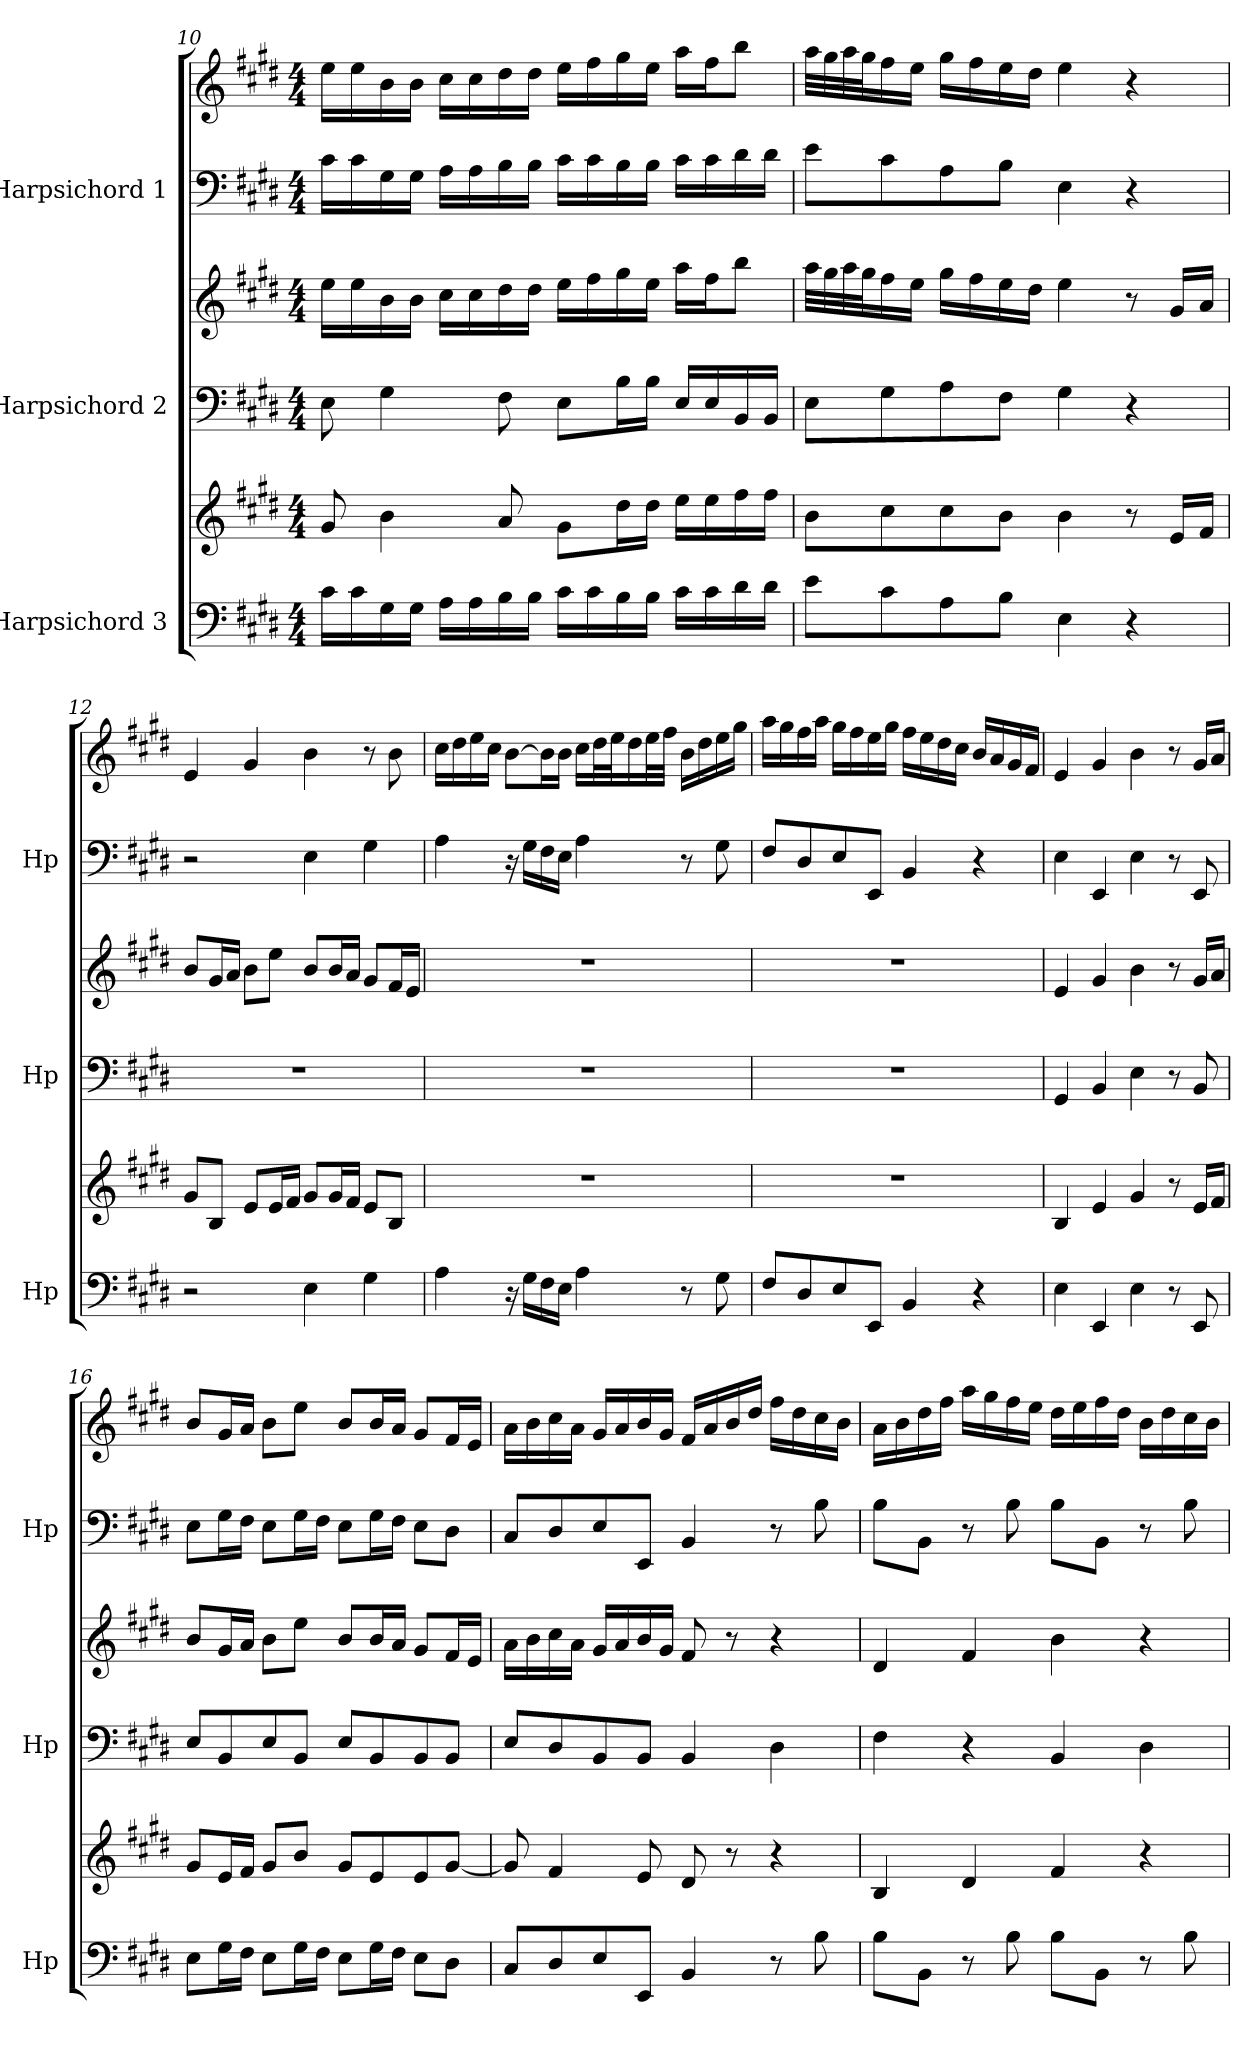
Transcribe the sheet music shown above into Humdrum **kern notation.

**kern	**kern	**kern	**kern	**kern	**kern
*part3	*part3	*part2	*part2	*part1	*part1
*staff6	*staff5	*staff4	*staff3	*staff2	*staff1
*I"Harpsichord 3	*	*I"Harpsichord 2	*	*I"Harpsichord 1	*
*I'Hp	*	*I'Hp	*	*I'Hp	*
!!LO:PB:g=z
*clefF4	*clefG2	*clefF4	*clefG2	*clefF4	*clefG2
*k[f#c#g#d#]	*k[f#c#g#d#]	*k[f#c#g#d#]	*k[f#c#g#d#]	*k[f#c#g#d#]	*k[f#c#g#d#]
*M4/4	*M4/4	*M4/4	*M4/4	*M4/4	*M4/4
=10	=10	=10	=10	=10	=10
16c#\LL	8g#/	8E\	16ee\LL	16c#\LL	16ee\LL
16c#\	.	.	16ee\	16c#\	16ee\
16G#\	4b\	4G#\	16b\	16G#\	16b\
16G#\JJ	.	.	16b\JJ	16G#\JJ	16b\JJ
16A\LL	.	.	16cc#\LL	16A\LL	16cc#\LL
16A\	.	.	16cc#\	16A\	16cc#\
16B\	8a/	8F#\	16dd#\	16B\	16dd#\
16B\JJ	.	.	16dd#\JJ	16B\JJ	16dd#\JJ
16c#\LL	8g#\L	8E\L	16ee\LL	16c#\LL	16ee\LL
16c#\	.	.	16ff#\	16c#\	16ff#\
16B\	16dd#\L	16B\L	16gg#\	16B\	16gg#\
16B\JJ	16dd#\JJ	16B\JJ	16ee\JJ	16B\JJ	16ee\JJ
16c#\LL	16ee\LL	16E/LL	16aa\LL	16c#\LL	16aa\LL
16c#\	16ee\	16E/	16ff#\J	16c#\	16ff#\J
16d#\	16ff#\	16BB/	8bb\J	16d#\	8bb\J
16d#\JJ	16ff#\JJ	16BB/JJ	.	16d#\JJ	.
=11	=11	=11	=11	=11	=11
8e\L	8b\L	8E\L	32aa\LLL	8e\L	32aa\LLL
.	.	.	32gg#\	.	32gg#\
.	.	.	32aa\	.	32aa\
.	.	.	32gg#\J	.	32gg#\J
8c#\	8cc#\	8G#\	16ff#\	8c#\	16ff#\
.	.	.	16ee\JJ	.	16ee\JJ
8A\	8cc#\	8A\	16gg#\LL	8A\	16gg#\LL
.	.	.	16ff#\	.	16ff#\
8B\J	8b\J	8F#\J	16ee\	8B\J	16ee\
.	.	.	16dd#\JJ	.	16dd#\JJ
4E\	4b\	4G#\	4ee\	4E\	4ee\
4r	8r	4r	8r	4r	4r
.	16e/LL	.	16g#/LL	.	.
.	16f#/JJ	.	16a/JJ	.	.
=12	=12	=12	=12	=12	=12
2r	8g#/L	1r	8b/L	2r	4e/
.	8B/J	.	16g#/L	.	.
.	.	.	16a/JJ	.	.
.	8e/L	.	8b\L	.	4g#/
.	16e/L	.	8ee\J	.	.
.	16f#/JJ	.	.	.	.
4E\	8g#/L	.	8b/L	4E\	4b\
.	16g#/L	.	16b/L	.	.
.	16f#/JJ	.	16a/JJ	.	.
4G#\	8e/L	.	8g#/L	4G#\	8r
.	8B/J	.	16f#/L	.	8b\
.	.	.	16e/JJ	.	.
!!LO:LB:g=z
=13	=13	=13	=13	=13	=13
4A\	1r	1r	1r	4A\	16cc#\LL
.	.	.	.	.	16dd#\
.	.	.	.	.	16ee\
.	.	.	.	.	16cc#\JJ
16r	.	.	.	16r	[8b\L
16G#\LL	.	.	.	16G#\LL	.
16F#\	.	.	.	16F#\	16b\L]
16E\JJ	.	.	.	16E\JJ	16b\JJ
4A\	.	.	.	4A\	16cc#\LL
.	.	.	.	.	32dd#\L
.	.	.	.	.	32ee\J
.	.	.	.	.	16dd#\
.	.	.	.	.	32ee\L
.	.	.	.	.	32ff#\JJJ
8r	.	.	.	8r	16b\LL
.	.	.	.	.	16dd#\
8G#\	.	.	.	8G#\	16ee\
.	.	.	.	.	16gg#\JJ
=14	=14	=14	=14	=14	=14
8F#/L	1r	1r	1r	8F#/L	16aa\LL
.	.	.	.	.	16gg#\
8D#/	.	.	.	8D#/	16ff#\
.	.	.	.	.	16aa\JJ
8E/	.	.	.	8E/	16gg#\LL
.	.	.	.	.	16ff#\
8EE/J	.	.	.	8EE/J	16ee\
.	.	.	.	.	16gg#\JJ
4BB/	.	.	.	4BB/	16ff#\LL
.	.	.	.	.	16ee\
.	.	.	.	.	16dd#\
.	.	.	.	.	16cc#\JJ
4r	.	.	.	4r	16b/LL
.	.	.	.	.	16a/
.	.	.	.	.	16g#/
.	.	.	.	.	16f#/JJ
=15	=15	=15	=15	=15	=15
4E\	4B/	4GG#/	4e/	4E\	4e/
4EE/	4e/	4BB/	4g#/	4EE/	4g#/
4E\	4g#/	4E\	4b\	4E\	4b\
8r	8r	8r	8r	8r	8r
8EE/	16e/LL	8BB/	16g#/LL	8EE/	16g#/LL
.	16f#/JJ	.	16a/JJ	.	16a/JJ
!!LO:PB:g=z
=16	=16	=16	=16	=16	=16
8E\L	8g#/L	8E/L	8b/L	8E\L	8b/L
16G#\L	16e/L	8BB/	16g#/L	16G#\L	16g#/L
16F#\JJ	16f#/JJ	.	16a/JJ	16F#\JJ	16a/JJ
8E\L	8g#/L	8E/	8b\L	8E\L	8b\L
16G#\L	8b/J	8BB/J	8ee\J	16G#\L	8ee\J
16F#\JJ	.	.	.	16F#\JJ	.
8E\L	8g#/L	8E/L	8b/L	8E\L	8b/L
16G#\L	8e/	8BB/	16b/L	16G#\L	16b/L
16F#\JJ	.	.	16a/JJ	16F#\JJ	16a/JJ
8E\L	8e/	8BB/	8g#/L	8E\L	8g#/L
8D#\J	[8g#/J	8BB/J	16f#/L	8D#\J	16f#/L
.	.	.	16e/JJ	.	16e/JJ
=17	=17	=17	=17	=17	=17
8C#/L	8g#/]	8E/L	16a\LL	8C#/L	16a\LL
.	.	.	16b\	.	16b\
8D#/	4f#/	8D#/	16cc#\	8D#/	16cc#\
.	.	.	16a\JJ	.	16a\JJ
8E/	.	8BB/	16g#/LL	8E/	16g#/LL
.	.	.	16a/	.	16a/
8EE/J	8e/	8BB/J	16b/	8EE/J	16b/
.	.	.	16g#/JJ	.	16g#/JJ
4BB/	8d#/	4BB/	8f#/	4BB/	16f#/LL
.	.	.	.	.	16a/
.	8r	.	8r	.	16b/
.	.	.	.	.	16dd#/JJ
8r	4r	4D#\	4r	8r	16ff#\LL
.	.	.	.	.	16dd#\
8B\	.	.	.	8B\	16cc#\
.	.	.	.	.	16b\JJ
=18	=18	=18	=18	=18	=18
8B\L	4B/	4F#\	4d#/	8B\L	16a\LL
.	.	.	.	.	16b\
8BB\J	.	.	.	8BB\J	16dd#\
.	.	.	.	.	16ff#\JJ
8r	4d#/	4r	4f#/	8r	16aa\LL
.	.	.	.	.	16gg#\
8B\	.	.	.	8B\	16ff#\
.	.	.	.	.	16ee\JJ
8B\L	4f#/	4BB/	4b\	8B\L	16dd#\LL
.	.	.	.	.	16ee\
8BB\J	.	.	.	8BB\J	16ff#\
.	.	.	.	.	16dd#\JJ
8r	4r	4D#\	4r	8r	16b\LL
.	.	.	.	.	16dd#\
8B\	.	.	.	8B\	16cc#\
.	.	.	.	.	16b\JJ
=	=	=	=	=	=
*-	*-	*-	*-	*-	*-
